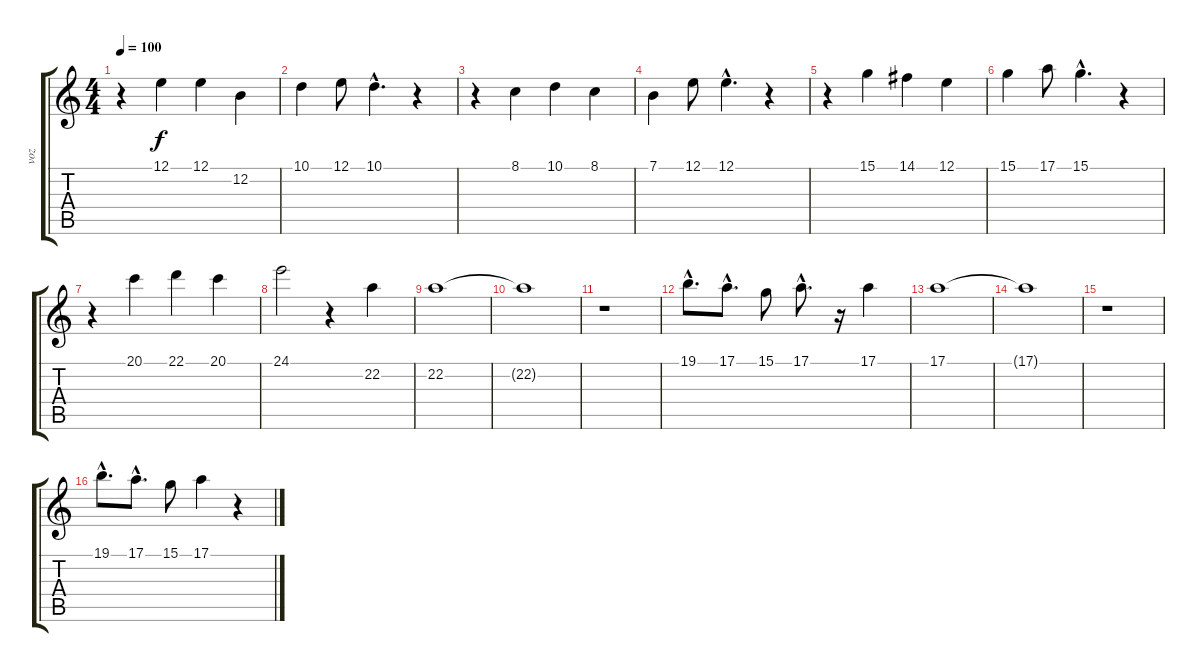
\track ("voz" "voz") {instrument oboe}
\staff {score tabs}
\tuning (E4 B3 G3 D3 A2 E2) {hide}
\ts (4 4)
\tempo 100
\clef g2
\ks c
r.4{dy f} 12.1.4 12.1.4 12.2.4 |
10.1.4 12.1.8 10.1{hac}.4{d} r.4 |
r.4 8.1.4 10.1.4 8.1.4 |
7.1.4 12.1.8 12.1{hac}.4{d} r.4 |
r.4 15.1.4 14.1.4 12.1.4 |
15.1.4 17.1.8 15.1{hac}.4{d} r.4 |
r.4 20.1.4 22.1.4 20.1.4 |
24.1.2 r.4 22.2.4 |
22.2.1 |
22.2{t}.1 |
r.1 |
19.1{hac}.8{d} 17.1{hac}.8{d} 15.1.8 17.1{hac}.8{d} r.16 17.1.4 |
17.1.1 |
17.1{t}.1 |
r.1 |
19.1{hac}.8{d} 17.1{hac}.8{d} 15.1.8 17.1.4 r.4
